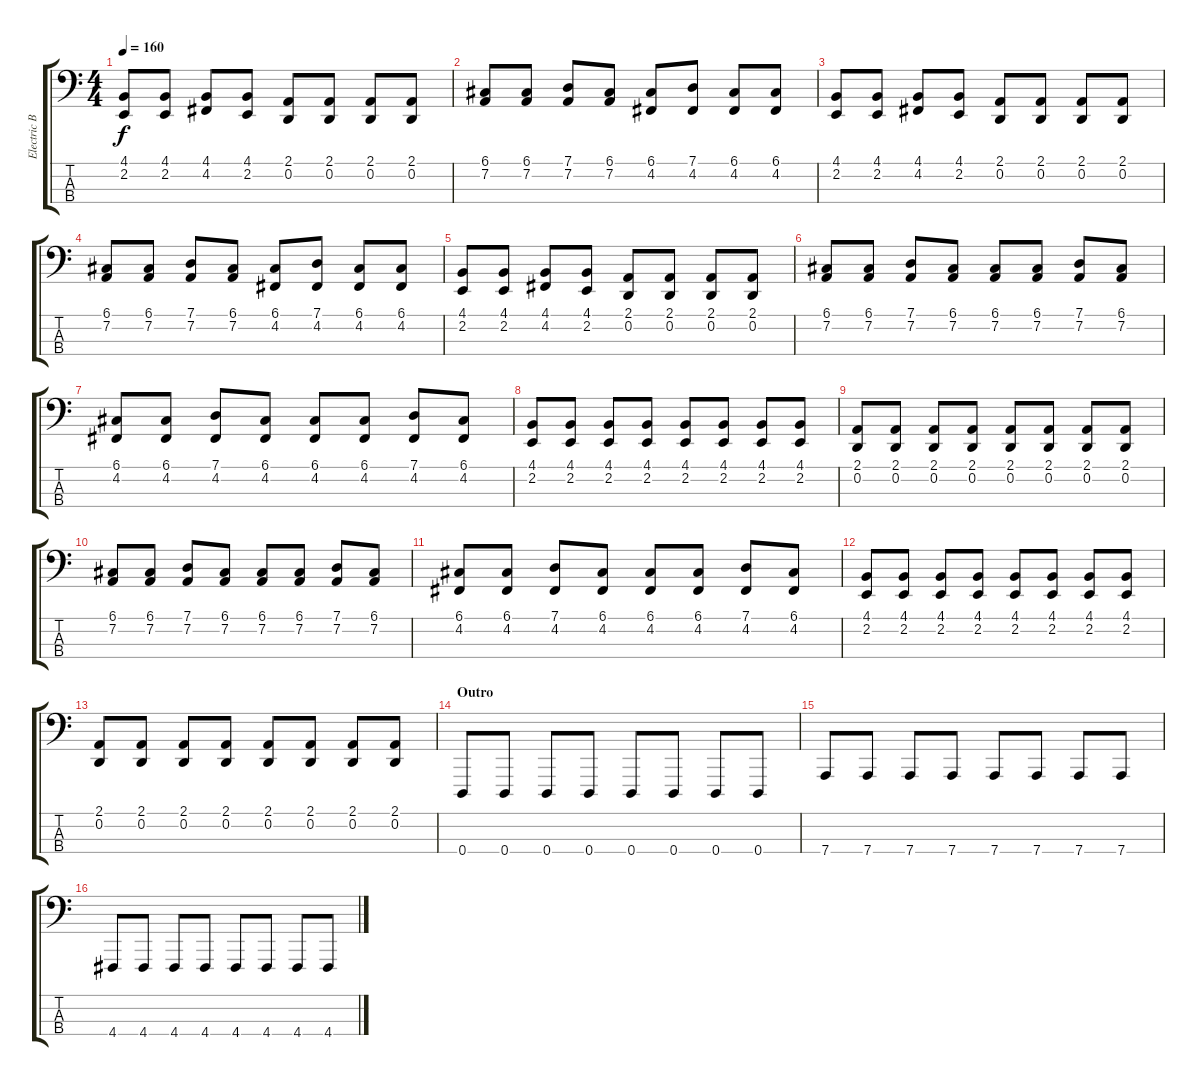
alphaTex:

\track ("Electric Bass" "Electric B") {instrument acousticgrandpiano}
\staff {score tabs}
\tuning (G2 D2 A1 D1) {hide}
\ts (4 4)
\tempo 160
\clef f4
\ks c
(4.1 2.2).8{dy f} (4.1 2.2).8 (4.1 4.2).8 (4.1 2.2).8 (2.1 0.2).8 (2.1 0.2).8 (2.1 0.2).8 (2.1 0.2).8 |
(6.1 7.2).8 (6.1 7.2).8 (7.1 7.2).8 (6.1 7.2).8 (6.1 4.2).8 (7.1 4.2).8 (6.1 4.2).8 (6.1 4.2).8 |
(4.1 2.2).8 (4.1 2.2).8 (4.1 4.2).8 (4.1 2.2).8 (2.1 0.2).8 (2.1 0.2).8 (2.1 0.2).8 (2.1 0.2).8 |
(6.1 7.2).8 (6.1 7.2).8 (7.1 7.2).8 (6.1 7.2).8 (6.1 4.2).8 (7.1 4.2).8 (6.1 4.2).8 (6.1 4.2).8 |
(4.1 2.2).8 (4.1 2.2).8 (4.1 4.2).8 (4.1 2.2).8 (2.1 0.2).8 (2.1 0.2).8 (2.1 0.2).8 (2.1 0.2).8 |
(6.1 7.2).8 (6.1 7.2).8 (7.1 7.2).8 (6.1 7.2).8 (6.1 7.2).8 (6.1 7.2).8 (7.1 7.2).8 (6.1 7.2).8 |
(6.1 4.2).8 (6.1 4.2).8 (7.1 4.2).8 (6.1 4.2).8 (6.1 4.2).8 (6.1 4.2).8 (7.1 4.2).8 (6.1 4.2).8 |
(4.1 2.2).8 (4.1 2.2).8 (4.1 2.2).8 (4.1 2.2).8 (4.1 2.2).8 (4.1 2.2).8 (4.1 2.2).8 (4.1 2.2).8 |
(2.1 0.2).8 (2.1 0.2).8 (2.1 0.2).8 (2.1 0.2).8 (2.1 0.2).8 (2.1 0.2).8 (2.1 0.2).8 (2.1 0.2).8 |
(6.1 7.2).8 (6.1 7.2).8 (7.1 7.2).8 (6.1 7.2).8 (6.1 7.2).8 (6.1 7.2).8 (7.1 7.2).8 (6.1 7.2).8 |
(6.1 4.2).8 (6.1 4.2).8 (7.1 4.2).8 (6.1 4.2).8 (6.1 4.2).8 (6.1 4.2).8 (7.1 4.2).8 (6.1 4.2).8 |
(4.1 2.2).8 (4.1 2.2).8 (4.1 2.2).8 (4.1 2.2).8 (4.1 2.2).8 (4.1 2.2).8 (4.1 2.2).8 (4.1 2.2).8 |
(2.1 0.2).8 (2.1 0.2).8 (2.1 0.2).8 (2.1 0.2).8 (2.1 0.2).8 (2.1 0.2).8 (2.1 0.2).8 (2.1 0.2).8 |
\section ("" "Outro")
0.4.8 0.4.8 0.4.8 0.4.8 0.4.8 0.4.8 0.4.8 0.4.8 |
7.4.8 7.4.8 7.4.8 7.4.8 7.4.8 7.4.8 7.4.8 7.4.8 |
4.4.8 4.4.8 4.4.8 4.4.8 4.4.8 4.4.8 4.4.8 4.4.8
